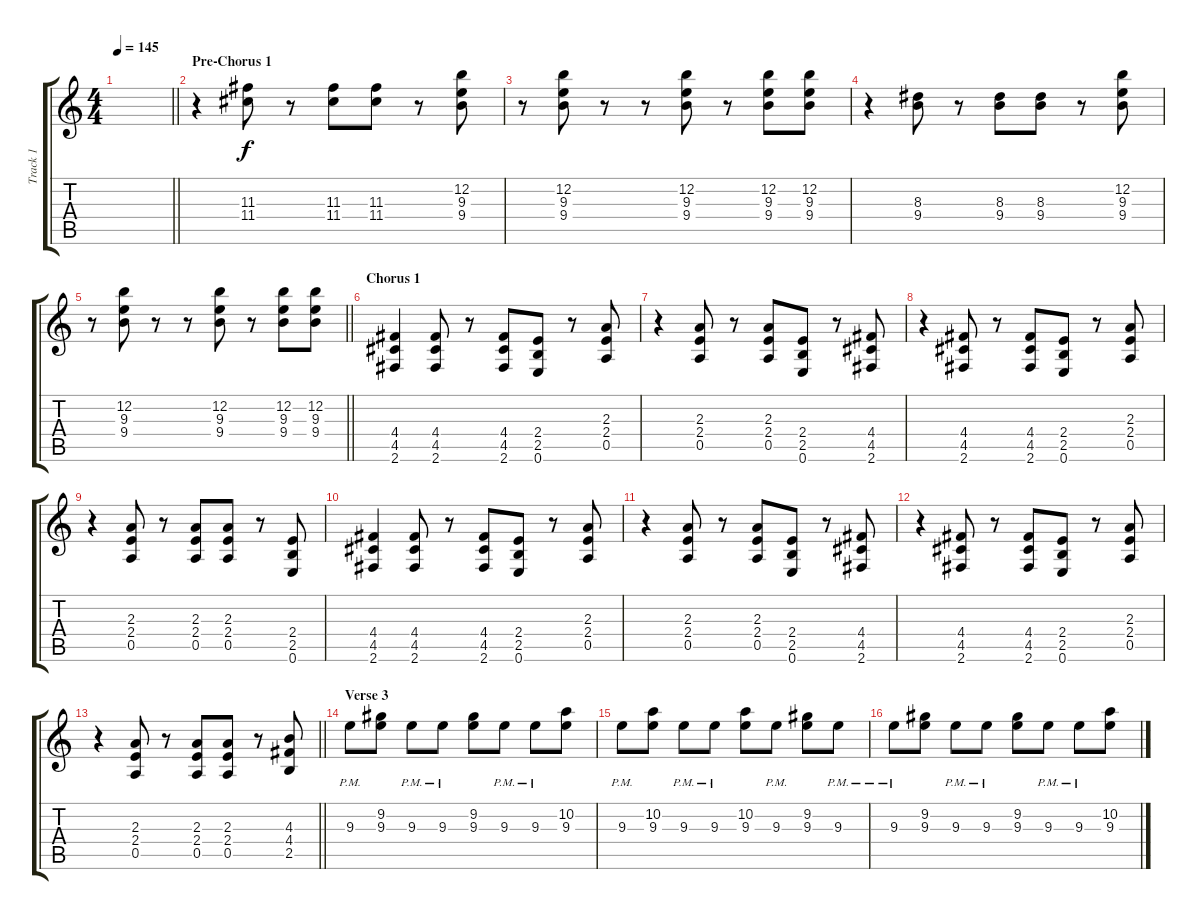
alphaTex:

\track ("Track 1" "Track 1") {instrument distortionguitar}
\staff {score tabs}
\tuning (E4 B3 G3 D3 A2 E2) {hide}
\ts (4 4)
\tempo 145
\clef g2
\barLineRight lightlight
\ks c
|
\section ("" "Pre-Chorus 1")
r.4 (11.3 11.4).8 r.8 (11.3 11.4).8 (11.3 11.4).8 r.8 (12.2 9.3 9.4).8 |
r.8 (12.2 9.3 9.4).8 r.8 r.8 (12.2 9.3 9.4).8 r.8 (12.2 9.3 9.4).8 (12.2 9.3 9.4).8 |
r.4 (8.3 9.4).8 r.8 (8.3 9.4).8 (8.3 9.4).8 r.8 (12.2 9.3 9.4).8 |
\barLineRight lightlight
r.8 (12.2 9.3 9.4).8 r.8 r.8 (12.2 9.3 9.4).8 r.8 (12.2 9.3 9.4).8 (12.2 9.3 9.4).8 |
\section ("" "Chorus 1")
(4.4 4.5 2.6).4 (4.4 4.5 2.6).8 r.8 (4.4 4.5 2.6).8 (2.4 2.5 0.6).8 r.8 (2.3 2.4 0.5).8 |
r.4 (2.3 2.4 0.5).8 r.8 (2.3 2.4 0.5).8 (2.4 2.5 0.6).8 r.8 (4.4 4.5 2.6).8 |
r.4 (4.4 4.5 2.6).8 r.8 (4.4 4.5 2.6).8 (2.4 2.5 0.6).8 r.8 (2.3 2.4 0.5).8 |
r.4 (2.3 2.4 0.5).8 r.8 (2.3 2.4 0.5).8 (2.3 2.4 0.5).8 r.8 (2.4 2.5 0.6).8 |
(4.4 4.5 2.6).4 (4.4 4.5 2.6).8 r.8 (4.4 4.5 2.6).8 (2.4 2.5 0.6).8 r.8 (2.3 2.4 0.5).8 |
r.4 (2.3 2.4 0.5).8 r.8 (2.3 2.4 0.5).8 (2.4 2.5 0.6).8 r.8 (4.4 4.5 2.6).8 |
r.4 (4.4 4.5 2.6).8 r.8 (4.4 4.5 2.6).8 (2.4 2.5 0.6).8 r.8 (2.3 2.4 0.5).8 |
\barLineRight lightlight
r.4 (2.3 2.4 0.5).8 r.8 (2.3 2.4 0.5).8 (2.3 2.4 0.5).8 r.8 (4.3 4.4 2.5).8 |
\section ("" "Verse 3")
9.3{pm}.8 (9.2 9.3).8 9.3{pm}.8 9.3{pm}.8 (9.2 9.3).8 9.3{pm}.8 9.3{pm}.8 (10.2 9.3).8 |
9.3{pm}.8 (10.2 9.3).8 9.3{pm}.8 9.3{pm}.8 (10.2 9.3).8 9.3{pm}.8 (9.2 9.3).8 9.3{pm}.8 |
9.3{pm}.8 (9.2 9.3).8 9.3{pm}.8 9.3{pm}.8 (9.2 9.3).8 9.3{pm}.8 9.3{pm}.8 (10.2 9.3).8
